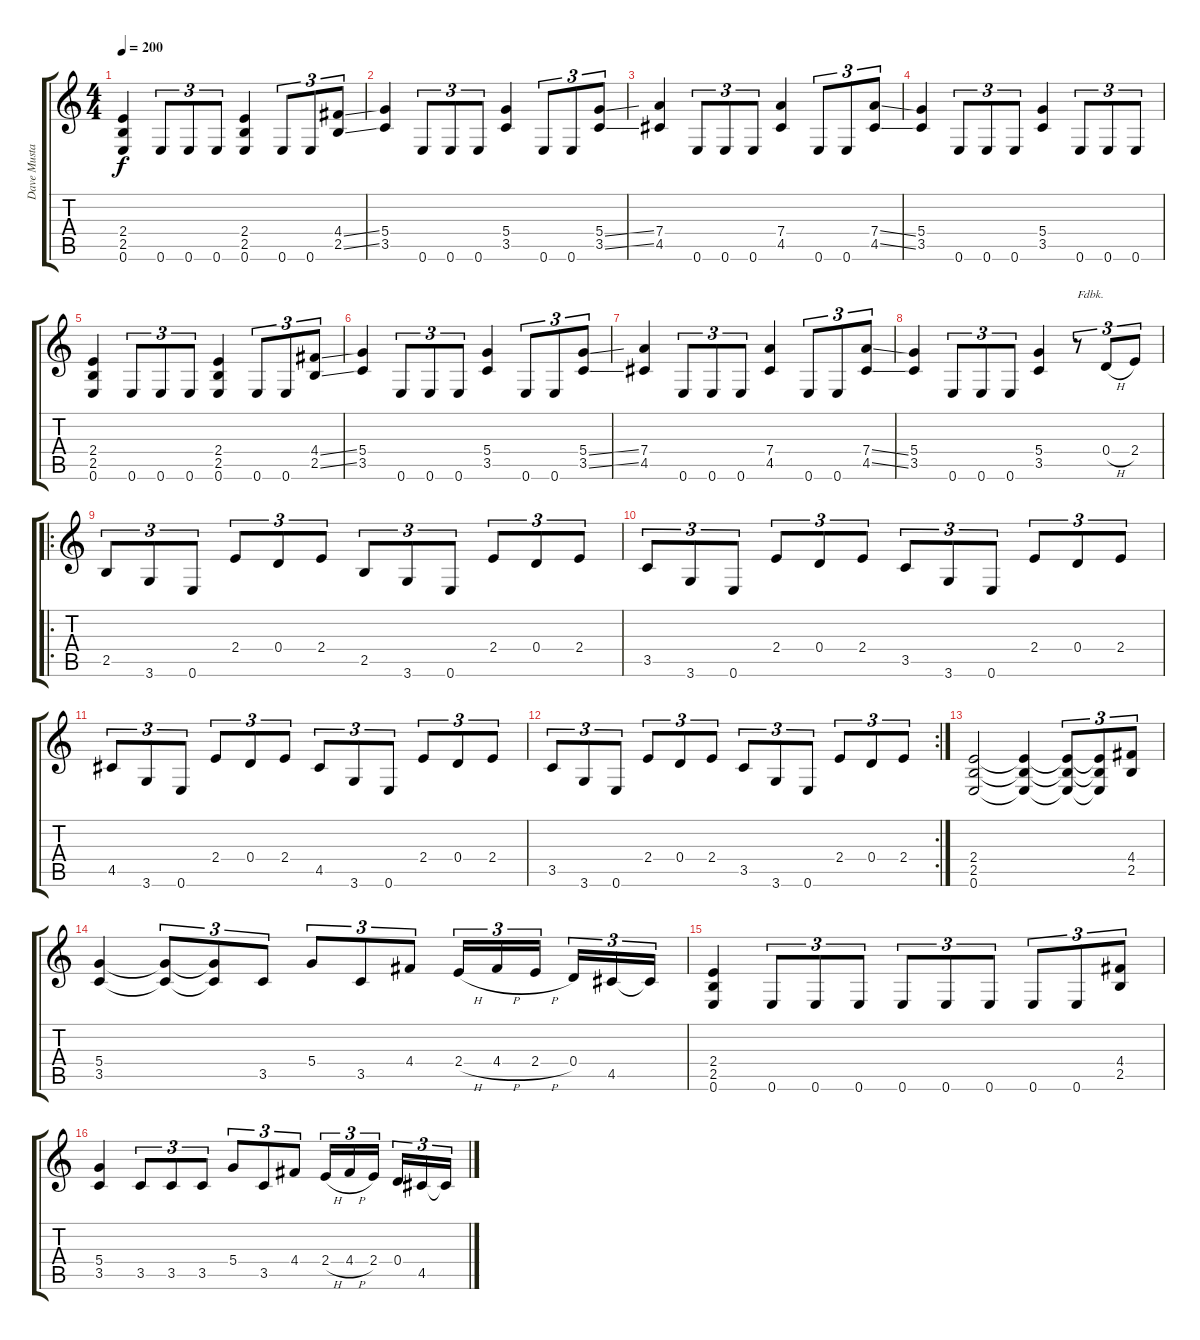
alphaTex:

\track ("Dave Mustaine" "Dave Musta") {instrument distortionguitar}
\staff {score tabs}
\tuning (E4 B3 G3 D3 A2 E2) {hide}
\ts (4 4)
\tempo 200
\clef g2
\ks c
(2.4 2.5 0.6).4{dy f} 0.6.8{tu (3 2)} 0.6.8{tu (3 2)} 0.6.8{tu (3 2)} (2.4 2.5 0.6).4 0.6.8{tu (3 2)} 0.6.8{tu (3 2)} (4.4{ss} 2.5{ss}).8{tu (3 2)} |
(5.4 3.5).4 0.6.8{tu (3 2)} 0.6.8{tu (3 2)} 0.6.8{tu (3 2)} (5.4 3.5).4 0.6.8{tu (3 2)} 0.6.8{tu (3 2)} (5.4{ss} 3.5{ss}).8{tu (3 2)} |
(7.4 4.5).4 0.6.8{tu (3 2)} 0.6.8{tu (3 2)} 0.6.8{tu (3 2)} (7.4 4.5).4 0.6.8{tu (3 2)} 0.6.8{tu (3 2)} (7.4{ss} 4.5{ss}).8{tu (3 2)} |
(5.4 3.5).4 0.6.8{tu (3 2)} 0.6.8{tu (3 2)} 0.6.8{tu (3 2)} (5.4 3.5).4 0.6.8{tu (3 2)} 0.6.8{tu (3 2)} 0.6.8{tu (3 2)} |
(2.4 2.5 0.6).4 0.6.8{tu (3 2)} 0.6.8{tu (3 2)} 0.6.8{tu (3 2)} (2.4 2.5 0.6).4 0.6.8{tu (3 2)} 0.6.8{tu (3 2)} (4.4{ss} 2.5{ss}).8{tu (3 2)} |
(5.4 3.5).4 0.6.8{tu (3 2)} 0.6.8{tu (3 2)} 0.6.8{tu (3 2)} (5.4 3.5).4 0.6.8{tu (3 2)} 0.6.8{tu (3 2)} (5.4{ss} 3.5{ss}).8{tu (3 2)} |
(7.4 4.5).4 0.6.8{tu (3 2)} 0.6.8{tu (3 2)} 0.6.8{tu (3 2)} (7.4 4.5).4 0.6.8{tu (3 2)} 0.6.8{tu (3 2)} (7.4{ss} 4.5{ss}).8{tu (3 2)} |
(5.4 3.5).4 0.6.8{tu (3 2)} 0.6.8{tu (3 2)} 0.6.8{tu (3 2)} (5.4 3.5).4 r.8{tu (3 2) txt "Fdbk."} 0.4{h}.8{tu (3 2)} 2.4.8{tu (3 2)} |
\ro
2.5.8{tu (3 2)} 3.6.8{tu (3 2)} 0.6.8{tu (3 2)} 2.4.8{tu (3 2)} 0.4.8{tu (3 2)} 2.4.8{tu (3 2)} 2.5.8{tu (3 2)} 3.6.8{tu (3 2)} 0.6.8{tu (3 2)} 2.4.8{tu (3 2)} 0.4.8{tu (3 2)} 2.4.8{tu (3 2)} |
3.5.8{tu (3 2)} 3.6.8{tu (3 2)} 0.6.8{tu (3 2)} 2.4.8{tu (3 2)} 0.4.8{tu (3 2)} 2.4.8{tu (3 2)} 3.5.8{tu (3 2)} 3.6.8{tu (3 2)} 0.6.8{tu (3 2)} 2.4.8{tu (3 2)} 0.4.8{tu (3 2)} 2.4.8{tu (3 2)} |
4.5.8{tu (3 2)} 3.6.8{tu (3 2)} 0.6.8{tu (3 2)} 2.4.8{tu (3 2)} 0.4.8{tu (3 2)} 2.4.8{tu (3 2)} 4.5.8{tu (3 2)} 3.6.8{tu (3 2)} 0.6.8{tu (3 2)} 2.4.8{tu (3 2)} 0.4.8{tu (3 2)} 2.4.8{tu (3 2)} |
\rc 2
3.5.8{tu (3 2)} 3.6.8{tu (3 2)} 0.6.8{tu (3 2)} 2.4.8{tu (3 2)} 0.4.8{tu (3 2)} 2.4.8{tu (3 2)} 3.5.8{tu (3 2)} 3.6.8{tu (3 2)} 0.6.8{tu (3 2)} 2.4.8{tu (3 2)} 0.4.8{tu (3 2)} 2.4.8{tu (3 2)} |
(2.4 2.5 0.6).2 (2.4{t} 2.5{t} 0.6{t}).4 (2.4{t} 2.5{t} 0.6{t}).8{tu (3 2)} (2.4{t} 2.5{t} 0.6{t}).8{tu (3 2)} (4.4 2.5).8{tu (3 2)} |
(5.4 3.5).4 (5.4{t} 3.5{t}).8{tu (3 2)} (5.4{t} 3.5{t}).8{tu (3 2)} 3.5.8{tu (3 2)} 5.4.8{tu (3 2)} 3.5.8{tu (3 2)} 4.4.8{tu (3 2)} 2.4{h}.16{tu (3 2)} 4.4{h}.16{tu (3 2)} 2.4{h}.16{tu (3 2)} 0.4.16{tu (3 2)} 4.5.16{tu (3 2)} 4.5{t}.16{tu (3 2)} |
(2.4 2.5 0.6).4 0.6.8{tu (3 2)} 0.6.8{tu (3 2)} 0.6.8{tu (3 2)} 0.6.8{tu (3 2)} 0.6.8{tu (3 2)} 0.6.8{tu (3 2)} 0.6.8{tu (3 2)} 0.6.8{tu (3 2)} (4.4 2.5).8{tu (3 2)} |
(5.4 3.5).4 3.5.8{tu (3 2)} 3.5.8{tu (3 2)} 3.5.8{tu (3 2)} 5.4.8{tu (3 2)} 3.5.8{tu (3 2)} 4.4.8{tu (3 2)} 2.4{h}.16{tu (3 2)} 4.4{h}.16{tu (3 2)} 2.4.16{tu (3 2)} 0.4.16{tu (3 2)} 4.5.16{tu (3 2)} 4.5{t}.16{tu (3 2)}
